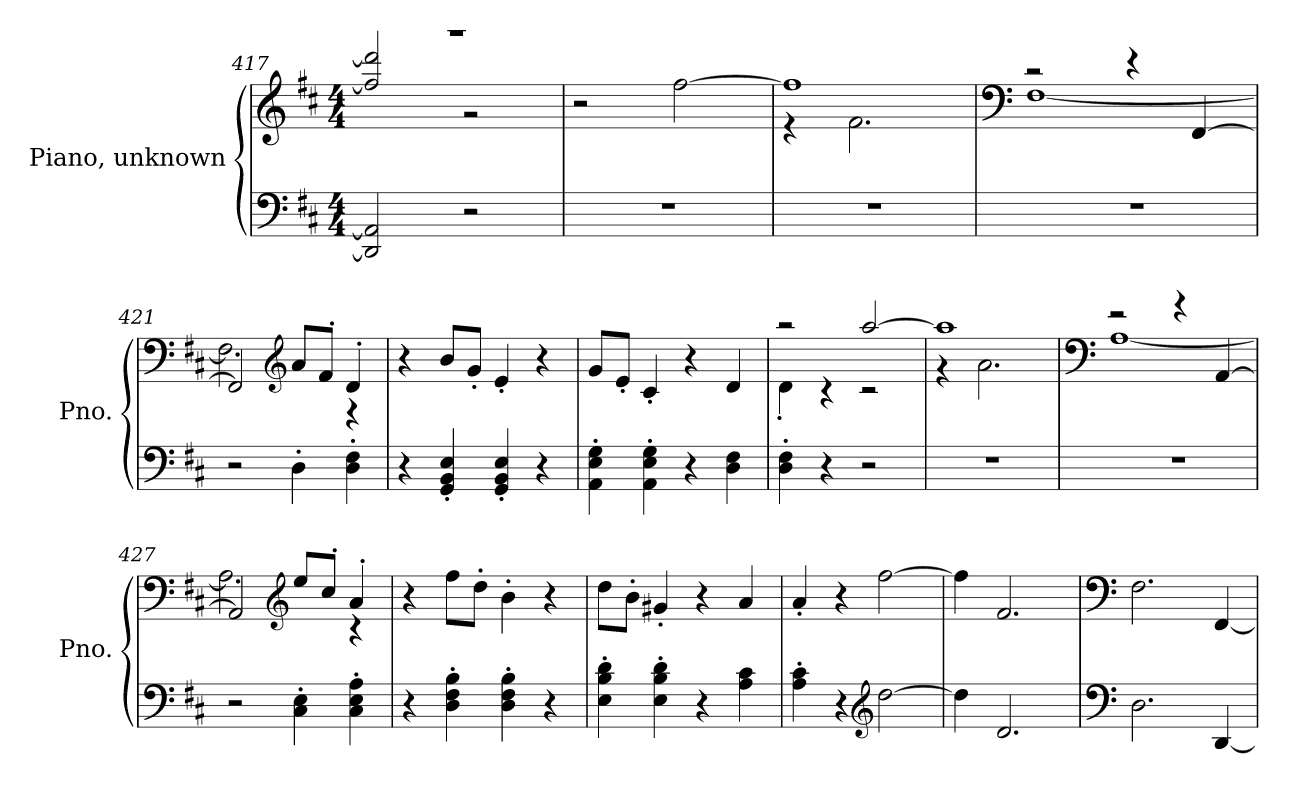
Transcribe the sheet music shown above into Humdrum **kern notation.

**kern	**kern
*part1	*part1
*staff2	*staff1
*I"Piano, unknown	*
*I'Pno.	*
*clefF4	*clefG2
*k[f#c#]	*k[f#c#]
*M4/4	*M4/4
=417	=417
*	*^
2DD/] 2AA/]	1r	2ff/] 2ddd/]
2r	.	2r
*	*v	*v
=418	=418
1r	2r
.	[2ff#\
=419	=419
*	*^
1r	1ff#]	4r
.	.	2.f#\
=420	=420	=420
*	*clefF4	*
1r	2r	[1F#
.	4r	.
.	[4FF#/	.
!!LO:PB:g=z	!!
=421	=421	=421
2r	2FF#/]	2.F#\]
*	*clefG2	*
4D'\	8a/L	.
.	8f#'/J	.
4D\' 4F#\'	4d'/	4r
*	*v	*v
=422	=422
4r	4r
4GG/' 4BB/' 4E/'	8b/L
.	8g'/J
4GG/' 4BB/' 4E/'	4e'/
4r	4r
=423	=423
4AA\' 4E\' 4G\'	8g/L
.	8e'/J
4AA\' 4E\' 4G\'	4c#'/
4r	4r
4D\ 4F#\	4d/
=424	=424
*	*^
4D\' 4F#\'	2r	4d'\
4r	.	4r
2r	[2aa/	2r
=425	=425	=425
1r	1aa]	4r
.	.	2.a\
=426	=426	=426
*	*clefF4	*
1r	2r	[1A
.	4r	.
.	[4AA/	.
=427	=427	=427
2r	2AA/]	2.A\]
*	*clefG2	*
4C#\' 4E\'	8ee/L	.
.	8cc#'/J	.
4C#\' 4E\' 4A\'	4a'/	4r
*	*v	*v
!!LO:LB:g=z
=428	=428
4r	4r
4D\' 4F#\' 4B\'	8ff#\L
.	8dd'\J
4D\' 4F#\' 4B\'	4b'\
4r	4r
=429	=429
4E\' 4B\' 4d\'	8dd\L
.	8b'\J
4E\' 4B\' 4d\'	4g#X'/
4r	4r
4A\ 4c#\	4a/
=430	=430
4A\' 4c#\'	4a'/
4r	4r
*clefG2	*
[2dd\	[2ff#\
=431	=431
4dd\]	4ff#\]
2.d/	2.f#/
=432	=432
*clefF4	*clefF4
2.D\	2.F#\
[4DD/	[4FF#/
=	=
*-	*-
